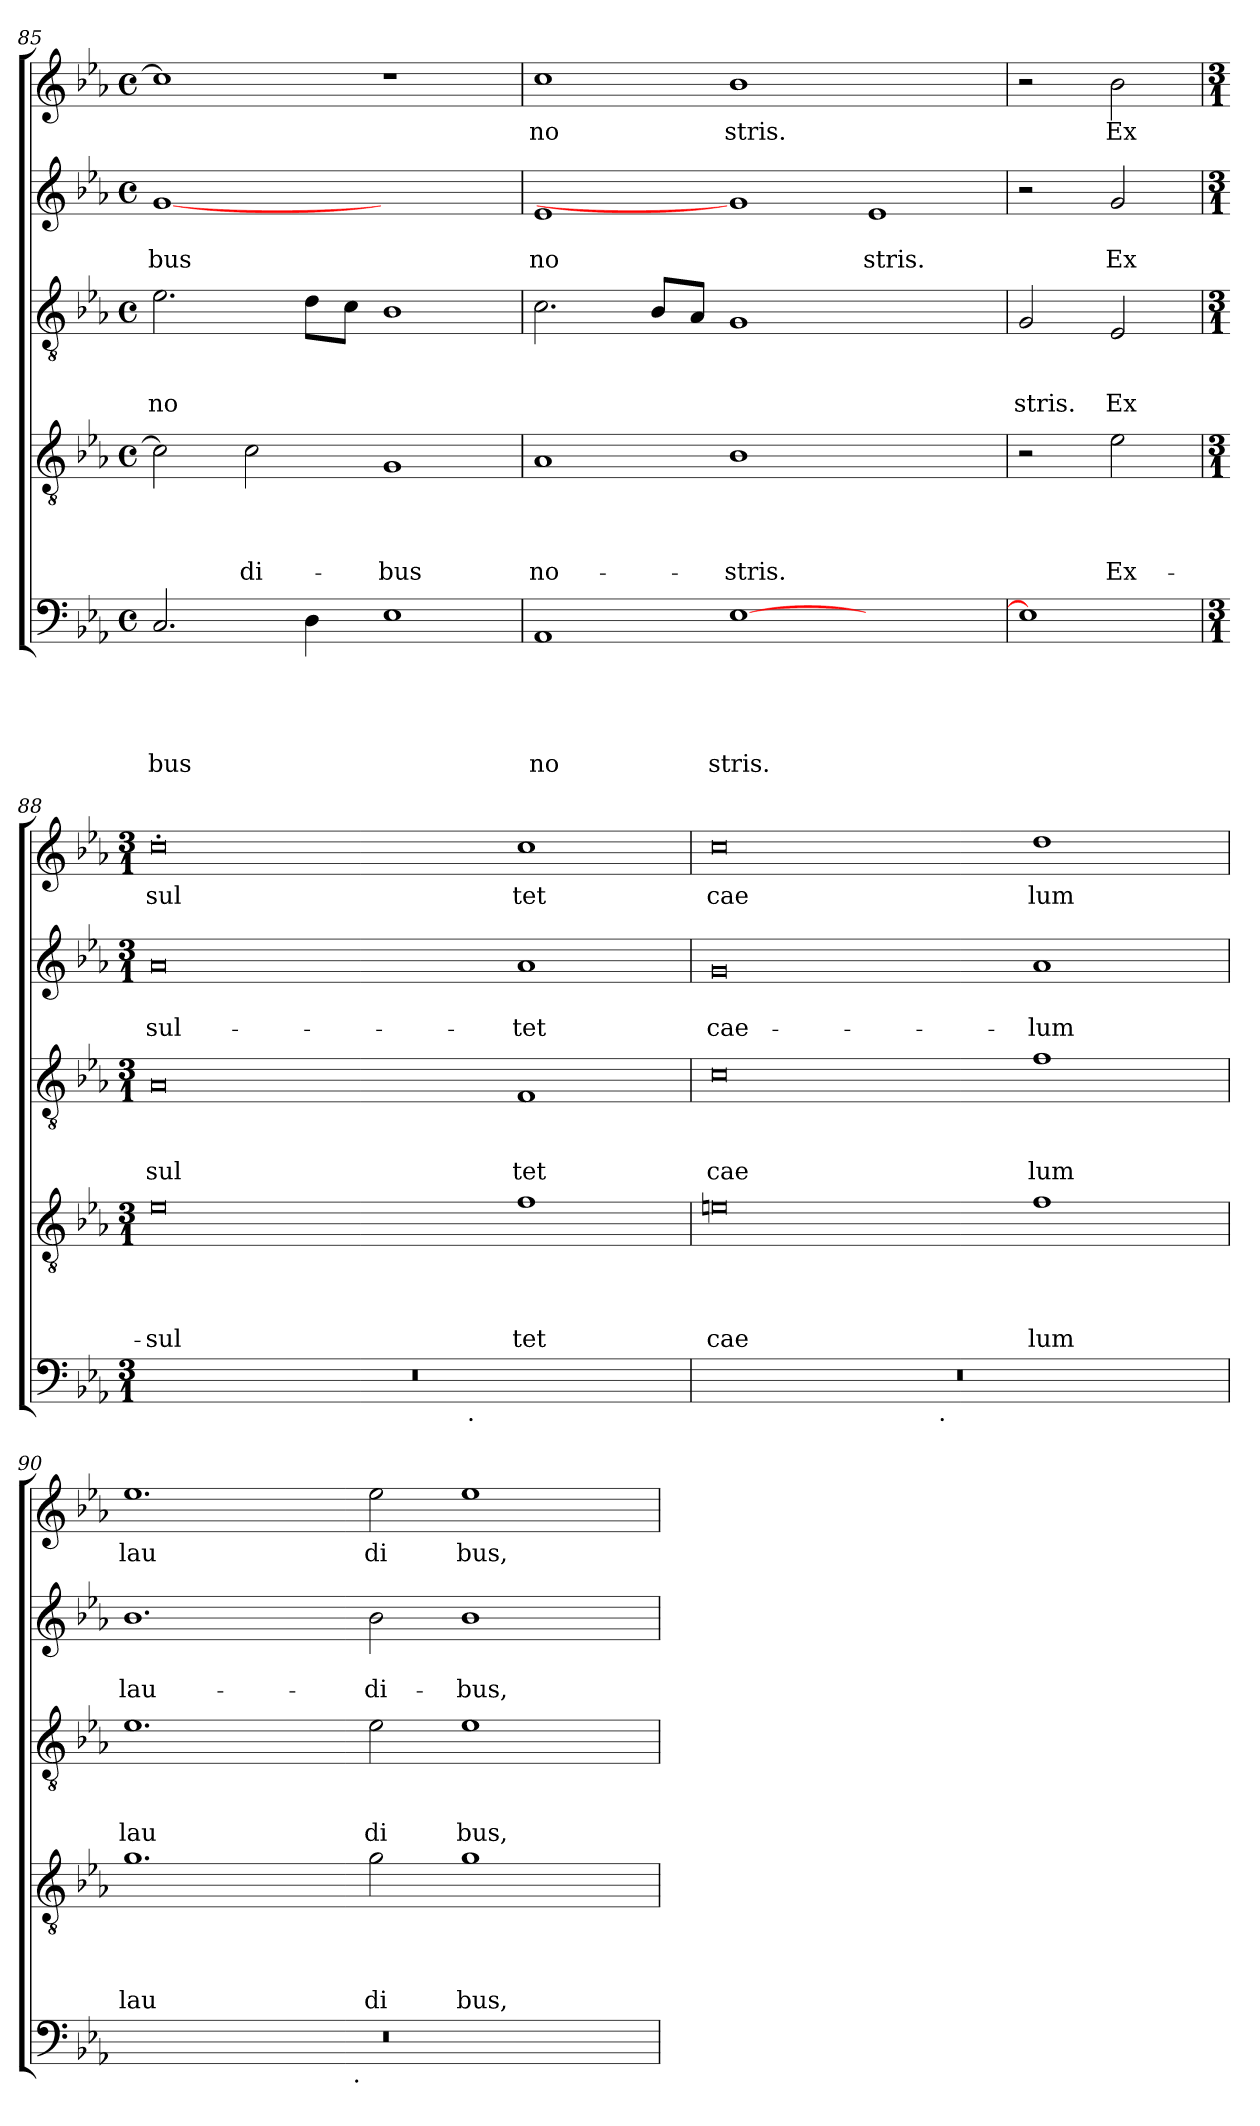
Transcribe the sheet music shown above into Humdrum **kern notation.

**kern	**text	**text	**text	**text	**text	**kern	**text	**text	**text	**text	**kern	**text	**text	**text	**kern	**text	**text	**kern	**text
*part5	*part5	*part5	*part5	*part5	*part5	*part4	*part4	*part4	*part4	*part4	*part3	*part3	*part3	*part3	*part2	*part2	*part2	*part1	*part1
*staff5	*staff5	*staff5	*staff5	*staff5	*staff5	*staff4	*staff4	*staff4	*staff4	*staff4	*staff3	*staff3	*staff3	*staff3	*staff2	*staff2	*staff2	*staff1	*staff1
*clefF4	*	*	*	*	*	*clefGv2	*	*	*	*	*clefGv2	*	*	*	*clefG2	*	*	*clefG2	*
*k[b-e-a-]	*	*	*	*	*	*k[b-e-a-]	*	*	*	*	*k[b-e-a-]	*	*	*	*k[b-e-a-]	*	*	*k[b-e-a-]	*
*E-:	*	*	*	*	*	*E-:	*	*	*	*	*E-:	*	*	*	*E-:	*	*	*E-:	*
*M4/4	*	*	*	*	*	*M4/4	*	*	*	*	*M4/4	*	*	*	*M4/4	*	*	*M4/4	*
*met(c)	*	*	*	*	*	*met(c)	*	*	*	*	*met(c)	*	*	*	*met(c)	*	*	*met(c)	*
=85	=85	=85	=85	=85	=85	=85	=85	=85	=85	=85	=85	=85	=85	=85	=85	=85	=85	=85	=85
!	!	!	!	!	!LO:LY:b	!	!	!	!	!	!	!	!	!LO:LY:b	!	!	!LO:LY:b	!	!
2.C/	.	.	.	.	bus	2c\]	.	.	.	.	2.e-\	.	.	no	[1g	.	bus	1cc]	.
!	!	!	!	!	!	!	!	!	!	!LO:LY:b	!	!	!	!	!	!	!	!	!
.	.	.	.	.	.	2c\	.	.	.	-di-	.	.	.	.	.	.	.	.	.
4D\	.	.	.	.	.	.	.	.	.	.	8d\L	.	.	.	.	.	.	.	.
.	.	.	.	.	.	.	.	.	.	.	8c\J	.	.	.	.	.	.	.	.
!	!	!	!	!	!	!	!	!	!	!LO:LY:b	!	!	!	!	!	!	!	!	!
1E-	.	.	.	.	.	1G	.	.	.	-bus	1B-	.	.	.	1ryy	.	.	1r	.
=86	=86	=86	=86	=86	=86	=86	=86	=86	=86	=86	=86	=86	=86	=86	=86	=86	=86	=86	=86
!	!	!	!	!	!LO:LY:b	!	!	!	!	!LO:LY:b	!	!	!	!	!	!	!LO:LY:b	!	!LO:LY:b
1AA-	.	.	.	.	no	1A-	.	.	.	no-	2.c\	.	.	.	1e-	.	no	1cc	no
.	.	.	.	.	.	.	.	.	.	.	8B-/L	.	.	.	.	.	.	.	.
.	.	.	.	.	.	.	.	.	.	.	8A-/J	.	.	.	.	.	.	.	.
!	!	!	!	!	!LO:LY:b	!	!	!	!	!LO:LY:b	!	!	!	!	!	!	!	!	!LO:LY:b
[>1E-	.	.	.	.	stris.	1B-	.	.	.	-stris.	1G	.	.	.	1g]	.	.	1b-	stris.
!	!	!	!	!	!	!	!	!	!	!	!	!	!	!	!	!	!LO:LY:b	!	!
1ryy	.	.	.	.	.	1ryy	.	.	.	.	1ryy	.	.	.	1e-	.	stris.	1ryy	.
=87	=87	=87	=87	=87	=87	=87	=87	=87	=87	=87	=87	=87	=87	=87	=87	=87	=87	=87	=87
!	!	!	!	!	!	!	!	!	!	!	!	!	!	!LO:LY:b	!	!	!	!	!
1E-]	.	.	.	.	.	2r	.	.	.	.	2G/	.	.	stris.	2r	.	.	2r	.
!	!	!	!	!	!	!	!	!	!	!LO:LY:b	!	!	!	!LO:LY:b	!	!	!LO:LY:b	!	!LO:LY:b
.	.	.	.	.	.	2e-\	.	.	.	Ex-	2E-/	.	.	Ex	2g/	.	Ex	2b-\	Ex
!!LO:PB:g=z
=88	=88	=88	=88	=88	=88	=88	=88	=88	=88	=88	=88	=88	=88	=88	=88	=88	=88	=88	=88
*M3/1	*	*	*	*	*	*M3/1	*	*	*	*	*M3/1	*	*	*	*M3/1	*	*	*M3/1	*
!	!	!	!	!	!	!	!	!	!	!LO:LY:b	!	!	!	!LO:LY:b	!	!	!LO:LY:b	!	!LO:LY:b
*^	*	*	*	*	*	*	*	*	*	*	*	*	*	*	*	*	*	*	*
0.r	1ryy	.	.	.	.	.	0e-	.	.	.	-sul	0A-	.	.	sul	0a-	.	sul-	0cc'>	sul
.	2ryy	.	.	.	.	.	.	.	.	.	.	.	.	.	.	.	.	.	.	.
.	4ryy	.	.	.	.	.	.	.	.	.	.	.	.	.	.	.	.	.	.	.
.	16ryy	.	.	.	.	.	.	.	.	.	.	.	.	.	.	.	.	.	.	.
!	!LO:TX:b:t=.	!	!	!	!	!	!	!	!	!	!	!	!	!	!	!	!	!	!	!
.	1ryy	.	.	.	.	.	.	.	.	.	.	.	.	.	.	.	.	.	.	.
!	!	!	!	!	!	!	!	!	!	!	!LO:LY:b	!	!	!	!LO:LY:b	!	!	!LO:LY:b	!	!LO:LY:b
.	.	.	.	.	.	.	1f	.	.	.	tet	1F	.	.	tet	1a-	.	-tet	1cc	tet
.	8.ryy	.	.	.	.	.	.	.	.	.	.	.	.	.	.	.	.	.	.	.
=89	=89	=89	=89	=89	=89	=89	=89	=89	=89	=89	=89	=89	=89	=89	=89	=89	=89	=89	=89	=89
!	!	!	!	!	!	!	!	!	!	!	!LO:LY:b	!	!	!	!LO:LY:b	!	!	!LO:LY:b	!	!LO:LY:b
0.r	1ryy	.	.	.	.	.	0en	.	.	.	cae	0c	.	.	cae	0g	.	cae-	0cc	cae
.	4...ryy	.	.	.	.	.	.	.	.	.	.	.	.	.	.	.	.	.	.	.
!	!LO:TX:b:t=.	!	!	!	!	!	!	!	!	!	!	!	!	!	!	!	!	!	!	!
.	1ryy	.	.	.	.	.	.	.	.	.	.	.	.	.	.	.	.	.	.	.
!	!	!	!	!	!	!	!	!	!	!	!LO:LY:b	!	!	!	!LO:LY:b	!	!	!LO:LY:b	!	!LO:LY:b
.	.	.	.	.	.	.	1f	.	.	.	lum	1f	.	.	lum	1a-	.	-lum	1dd	lum
.	2ryy	.	.	.	.	.	.	.	.	.	.	.	.	.	.	.	.	.	.	.
.	32ryy	.	.	.	.	.	.	.	.	.	.	.	.	.	.	.	.	.	.	.
=90	=90	=90	=90	=90	=90	=90	=90	=90	=90	=90	=90	=90	=90	=90	=90	=90	=90	=90	=90	=90
!	!	!	!	!	!	!	!	!	!	!	!LO:LY:b	!	!	!	!LO:LY:b	!	!	!LO:LY:b	!	!LO:LY:b
0.r	1ryy	.	.	.	.	.	1.g	.	.	.	lau	1.e-	.	.	lau	1.b-	.	lau-	1.ee-	lau
.	4...ryy	.	.	.	.	.	.	.	.	.	.	.	.	.	.	.	.	.	.	.
!	!LO:TX:b:t=.	!	!	!	!	!	!	!	!	!	!	!	!	!	!	!	!	!	!	!
.	1ryy	.	.	.	.	.	.	.	.	.	.	.	.	.	.	.	.	.	.	.
!	!	!	!	!	!	!	!	!	!	!	!LO:LY:b	!	!	!	!LO:LY:b	!	!	!LO:LY:b	!	!LO:LY:b
.	.	.	.	.	.	.	2g\	.	.	.	di	2e-\	.	.	di	2b-\	.	-di-	2ee-\	di
!	!	!	!	!	!	!	!	!	!	!	!LO:LY:b	!	!	!	!LO:LY:b	!	!	!LO:LY:b	!	!LO:LY:b
.	.	.	.	.	.	.	1g	.	.	.	bus,	1e-	.	.	bus,	1b-	.	-bus,	1ee-	bus,
.	2ryy	.	.	.	.	.	.	.	.	.	.	.	.	.	.	.	.	.	.	.
.	32ryy	.	.	.	.	.	.	.	.	.	.	.	.	.	.	.	.	.	.	.
*v	*v	*	*	*	*	*	*	*	*	*	*	*	*	*	*	*	*	*	*	*
=	=	=	=	=	=	=	=	=	=	=	=	=	=	=	=	=	=	=	=
*-	*-	*-	*-	*-	*-	*-	*-	*-	*-	*-	*-	*-	*-	*-	*-	*-	*-	*-	*-
